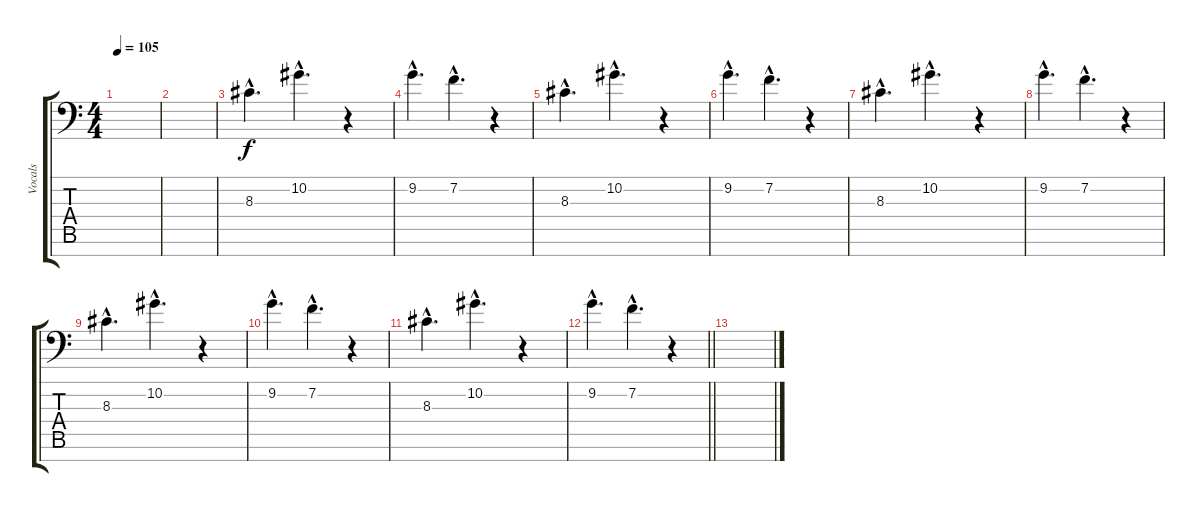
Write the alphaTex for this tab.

\track ("Vocals" "Vocals") {instrument oboe}
\staff {score tabs}
\tuning (Eb4 Bb3 F3 Eb3 Bb2 F2 Ab1) {hide}
\ts (4 4)
\section ("" "")
\tempo 105
\clef f4
\ks c
|
|
8.3{hac}.4{d} 10.2{hac}.4{d} r.4 |
9.2{hac}.4{d} 7.2{hac}.4{d} r.4 |
8.3{hac}.4{d} 10.2{hac}.4{d} r.4 |
9.2{hac}.4{d} 7.2{hac}.4{d} r.4 |
8.3{hac}.4{d} 10.2{hac}.4{d} r.4 |
9.2{hac}.4{d} 7.2{hac}.4{d} r.4 |
8.3{hac}.4{d} 10.2{hac}.4{d} r.4 |
9.2{hac}.4{d} 7.2{hac}.4{d} r.4 |
8.3{hac}.4{d volume 8} 10.2{hac}.4{d} r.4 |
\barLineRight lightlight
9.2{hac}.4{d} 7.2{hac}.4{d} r.4 |
\section ("" "")
